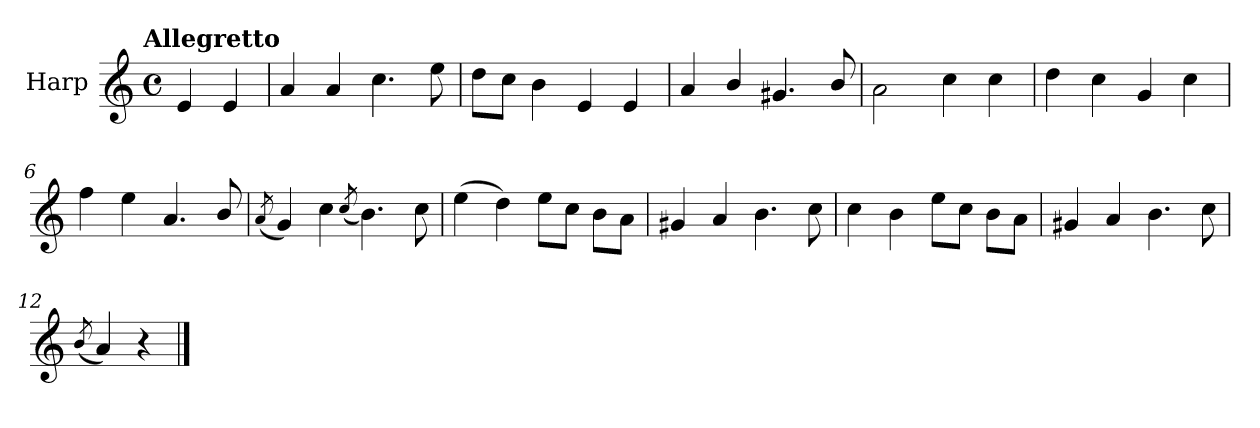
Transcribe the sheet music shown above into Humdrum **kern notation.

**kern
*part1
*staff1
*I"Harp
*I'Hrp.
*clefG2
*k[]
!!LO:TX:omd:t=Allegretto
*M4/4
*met(c)
*MM116
=
4e/
4e/
=1
4a/
4a/
4.cc\
8ee\
=2
8dd\L
8cc\J
4b\
4e/
4e/
=3
4a/
4b/
4.g#X/
8b/
=4
2a\
4cc\
4cc\
=5
4dd\
4cc\
4g/
4cc\
=6
4ff\
4ee\
4.a/
8b/
!!LO:LB:g=z
=7
(<8qa/
4g/)
4cc\
(<8qcc/
4.b\)
8cc\
=8
(>4ee\
4dd\)
8ee\L
8cc\J
8b\L
8a\J
=9
4g#X/
4a/
4.b\
8cc\
=10
4cc\
4b\
8ee\L
8cc\J
8b\L
8a\J
=11
4g#X/
4a/
4.b\
8cc\
=12
(<8qb/
4a/)
4r
==
*-
